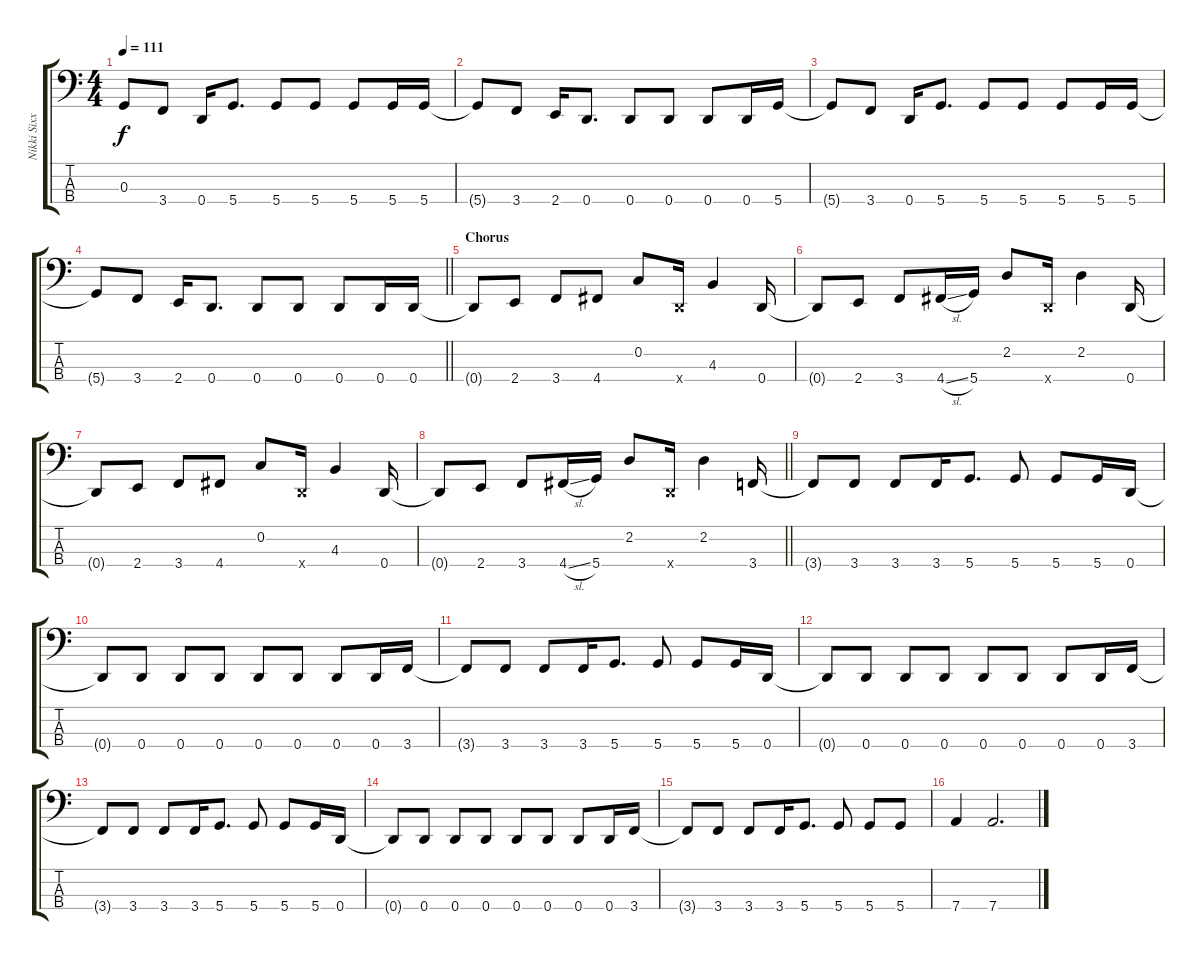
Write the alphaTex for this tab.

\track ("Nikki Sixx" "Nikki Sixx") {instrument electricbasspick}
\staff {score tabs}
\tuning (F2 C2 G1 D1) {hide}
\ts (4 4)
\tempo 111
\clef f4
\ks c
0.3{t}.8{dy f} 3.4.8 0.4.16 5.4.8{d} 5.4.8 5.4.8 5.4.8 5.4.16 5.4.16 |
5.4{t}.8 3.4.8 2.4.16 0.4.8{d} 0.4.8 0.4.8 0.4.8 0.4.16 5.4.16 |
5.4{t}.8 3.4.8 0.4.16 5.4.8{d} 5.4.8 5.4.8 5.4.8 5.4.16 5.4.16 |
\barLineRight lightlight
5.4{t}.8 3.4.8 2.4.16 0.4.8{d} 0.4.8 0.4.8 0.4.8 0.4.16 0.4.16 |
\section ("" "Chorus")
0.4{t}.8 2.4.8 3.4.8 4.4.8 0.2.8 0.4{x}.16 4.3.4 0.4.16 |
0.4{t}.8 2.4.8 3.4.8 4.4{sl}.16 5.4.16 2.2.8 0.4{x}.16 2.2.4 0.4.16 |
0.4{t}.8 2.4.8 3.4.8 4.4.8 0.2.8 0.4{x}.16 4.3.4 0.4.16 |
\barLineRight lightlight
0.4{t}.8 2.4.8 3.4.8 4.4{sl}.16 5.4.16 2.2.8 0.4{x}.16 2.2.4 3.4.16 |
3.4{t}.8 3.4.8 3.4.8 3.4.16 5.4.8{d} 5.4.8 5.4.8 5.4.16 0.4.16 |
0.4{t}.8 0.4.8 0.4.8 0.4.8 0.4.8 0.4.8 0.4.8 0.4.16 3.4.16 |
3.4{t}.8 3.4.8 3.4.8 3.4.16 5.4.8{d} 5.4.8 5.4.8 5.4.16 0.4.16 |
0.4{t}.8 0.4.8 0.4.8 0.4.8 0.4.8 0.4.8 0.4.8 0.4.16 3.4.16 |
3.4{t}.8 3.4.8 3.4.8 3.4.16 5.4.8{d} 5.4.8 5.4.8 5.4.16 0.4.16 |
0.4{t}.8 0.4.8 0.4.8 0.4.8 0.4.8 0.4.8 0.4.8 0.4.16 3.4.16 |
3.4{t}.8 3.4.8 3.4.8 3.4.16 5.4.8{d} 5.4.8 5.4.8 5.4.8 |
7.4.4 7.4.2{d}
